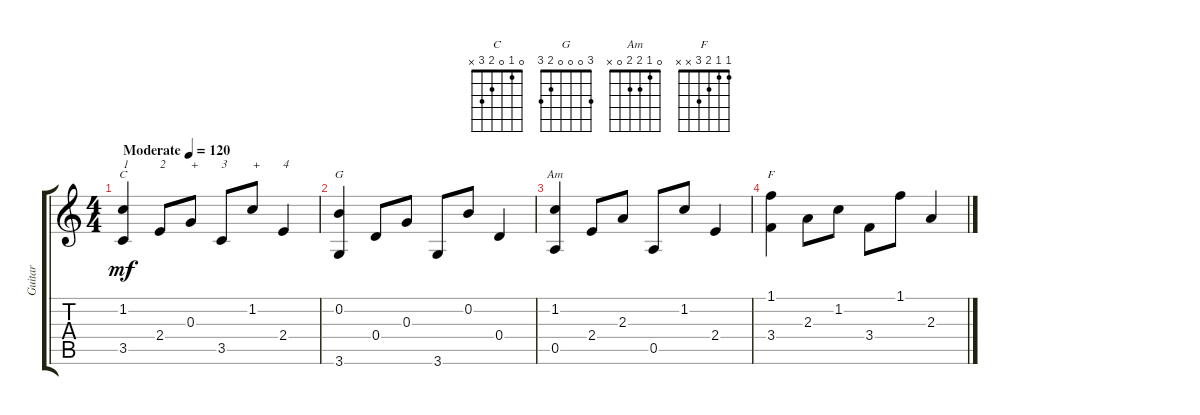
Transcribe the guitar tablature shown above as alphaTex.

\track ("Guitar" "Guitar") {instrument acousticguitarnylon}
\staff {score tabs}
\tuning (E4 B3 G3 D3 A2 E2) {hide}
\chord ("C" 0 1 0 2 3 x)
\chord ("G" 3 0 0 0 2 3)
\chord ("Am" 0 1 2 2 0 x)
\chord ("F" 1 1 2 3 x x)
\ts (4 4)
\tempo (120 "Moderate")
\clef g2
\ks c
(1.2 3.5).4{ch "C" txt "1" dy mf instrument acousticguitarnylon} 2.4.8{txt "2"} 0.3.8{txt "+"} 3.5.8{txt "3"} 1.2.8{txt "+"} 2.4.4{txt "4"} |
(0.2 3.6).4{ch "G"} 0.4.8 0.3.8 3.6.8 0.2.8 0.4.4 |
(1.2 0.5).4{ch "Am"} 2.4.8 2.3.8 0.5.8 1.2.8 2.4.4 |
(1.1 3.4).4{ch "F"} 2.3.8 1.2.8 3.4.8 1.1.8 2.3.4
